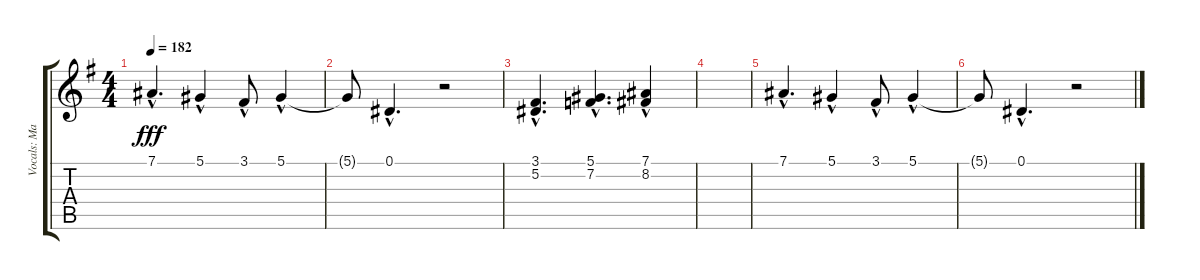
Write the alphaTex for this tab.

\track ("Vocals: Martin" "Vocals: Ma") {instrument lead2sawtooth}
\staff {score tabs}
\tuning (Eb4 Bb3 Gb3 Db3 Ab2 Eb2) {hide}
\ts (4 4)
\tempo 182
\clef g2
\ks g
7.1{hac}.4{d dy fff} 5.1{hac}.4 3.1{hac}.8 5.1{hac}.4 |
5.1{t}.8 0.1{hac}.4{d} r.2 |
(3.1{hac} 5.2{hac}).4{d} (5.1{hac} 7.2{hac}).4{d} (7.1{hac} 8.2{hac}).4 |
|
7.1{hac}.4{d} 5.1{hac}.4 3.1{hac}.8 5.1{hac}.4 |
5.1{t}.8 0.1{hac}.4{d} r.2
